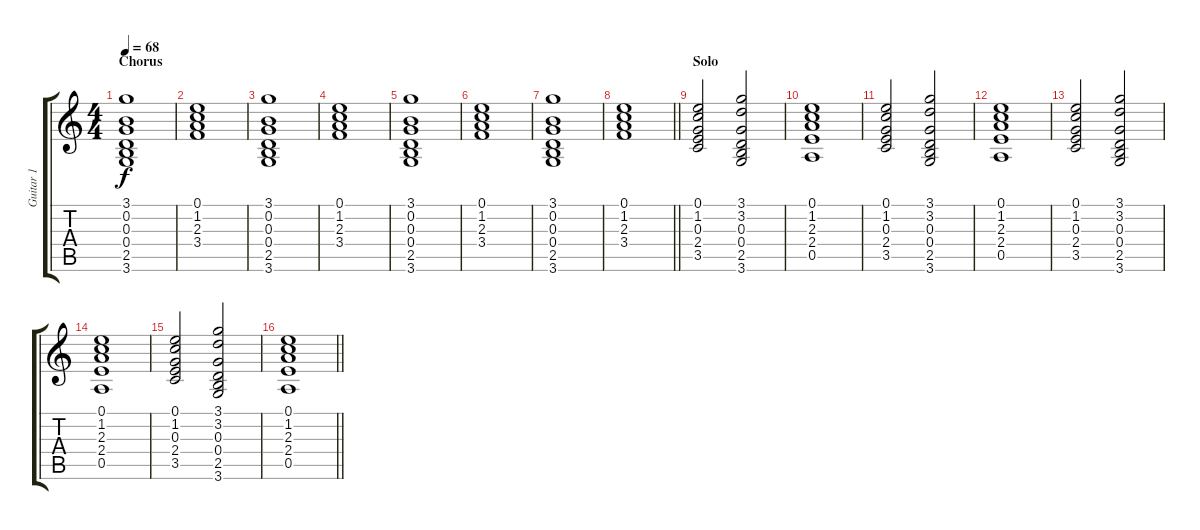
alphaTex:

\track ("Guitar 1" "Guitar 1") {instrument acousticguitarsteel}
\staff {score tabs}
\tuning (E4 B3 G3 D3 A2 E2) {hide}
\ts (4 4)
\section ("" "Chorus")
\tempo 68
\clef g2
\ks c
(3.1 0.2 0.3 0.4 2.5 3.6).1{dy f} |
(0.1 1.2 2.3 3.4).1 |
(3.1 0.2 0.3 0.4 2.5 3.6).1 |
(0.1 1.2 2.3 3.4).1 |
(3.1 0.2 0.3 0.4 2.5 3.6).1 |
(0.1 1.2 2.3 3.4).1 |
(3.1 0.2 0.3 0.4 2.5 3.6).1 |
\barLineRight lightlight
(0.1 1.2 2.3 3.4).1 |
\section ("" "Solo")
(0.1 1.2 0.3 2.4 3.5).2 (3.1 3.2 0.3 0.4 2.5 3.6).2 |
(0.1 1.2 2.3 2.4 0.5).1 |
(0.1 1.2 0.3 2.4 3.5).2 (3.1 3.2 0.3 0.4 2.5 3.6).2 |
(0.1 1.2 2.3 2.4 0.5).1 |
(0.1 1.2 0.3 2.4 3.5).2 (3.1 3.2 0.3 0.4 2.5 3.6).2 |
(0.1 1.2 2.3 2.4 0.5).1 |
(0.1 1.2 0.3 2.4 3.5).2 (3.1 3.2 0.3 0.4 2.5 3.6).2 |
\barLineRight lightlight
(0.1 1.2 2.3 2.4 0.5).1
